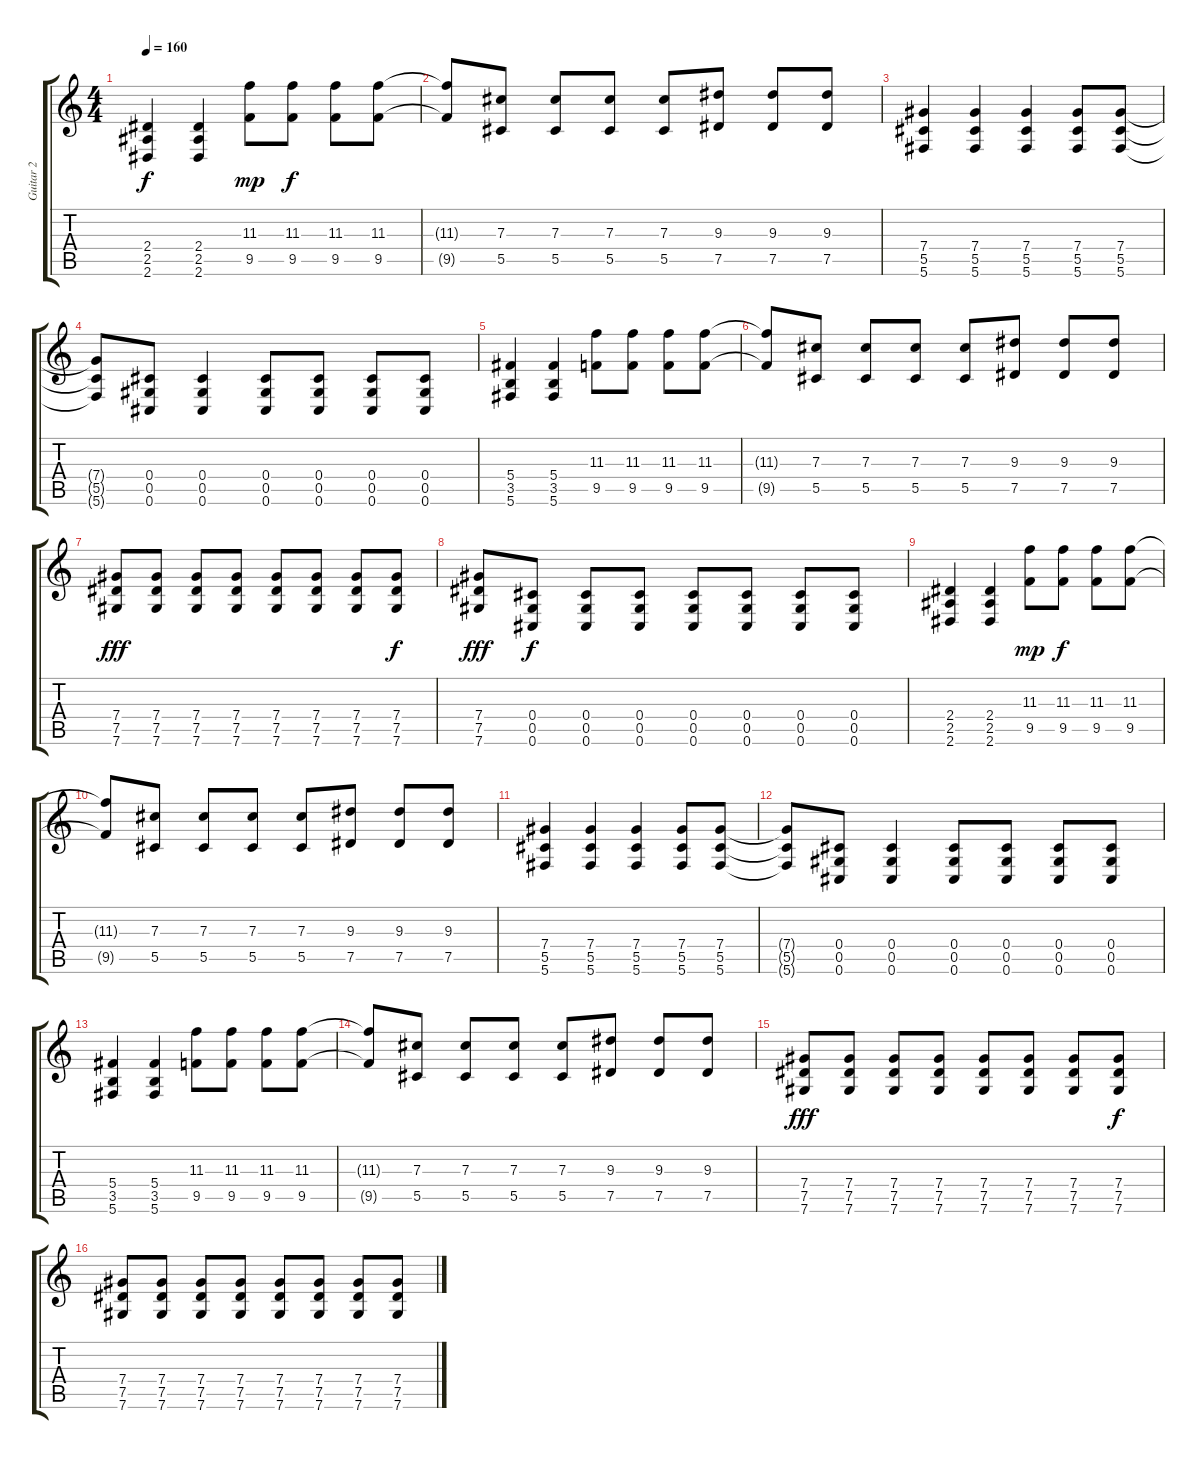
\track ("Guitar 2" "Guitar 2") {instrument distortionguitar}
\staff {score tabs}
\tuning (Eb4 Bb3 Gb3 Db3 Ab2 Db2) {hide}
\ts (4 4)
\tempo 160
\clef g2
\ks c
(2.4 2.5 2.6).4{dy f} (2.4 2.5 2.6).4 (11.3 9.5).8{dy mp} (11.3 9.5).8{dy f} (11.3 9.5).8 (11.3 9.5).8 |
(11.3{t} 9.5{t}).8 (7.3 5.5).8 (7.3 5.5).8 (7.3 5.5).8 (7.3 5.5).8 (9.3 7.5).8 (9.3 7.5).8 (9.3 7.5).8 |
(7.4 5.5 5.6).4 (7.4 5.5 5.6).4 (7.4 5.5 5.6).4 (7.4 5.5 5.6).8 (7.4 5.5 5.6).8 |
(7.4{t} 5.5{t} 5.6{t}).8 (0.4 0.5 0.6).8 (0.4 0.5 0.6).4 (0.4 0.5 0.6).8 (0.4 0.5 0.6).8 (0.4 0.5 0.6).8 (0.4 0.5 0.6).8 |
(5.4 3.5 5.6).4 (5.4 3.5 5.6).4 (11.3 9.5).8 (11.3 9.5).8 (11.3 9.5).8 (11.3 9.5).8 |
(11.3{t} 9.5{t}).8 (7.3 5.5).8 (7.3 5.5).8 (7.3 5.5).8 (7.3 5.5).8 (9.3 7.5).8 (9.3 7.5).8 (9.3 7.5).8 |
(7.4 7.5 7.6).8{dy fff} (7.4 7.5 7.6).8 (7.4 7.5 7.6).8 (7.4 7.5 7.6).8 (7.4 7.5 7.6).8 (7.4 7.5 7.6).8 (7.4 7.5 7.6).8 (7.4 7.5 7.6).8{dy f} |
(7.4 7.5 7.6).8{dy fff} (0.4 0.5 0.6).8{dy f} (0.4 0.5 0.6).8 (0.4 0.5 0.6).8 (0.4 0.5 0.6).8 (0.4 0.5 0.6).8 (0.4 0.5 0.6).8 (0.4 0.5 0.6).8 |
(2.4 2.5 2.6).4 (2.4 2.5 2.6).4 (11.3 9.5).8{dy mp} (11.3 9.5).8{dy f} (11.3 9.5).8 (11.3 9.5).8 |
(11.3{t} 9.5{t}).8 (7.3 5.5).8 (7.3 5.5).8 (7.3 5.5).8 (7.3 5.5).8 (9.3 7.5).8 (9.3 7.5).8 (9.3 7.5).8 |
(7.4 5.5 5.6).4 (7.4 5.5 5.6).4 (7.4 5.5 5.6).4 (7.4 5.5 5.6).8 (7.4 5.5 5.6).8 |
(7.4{t} 5.5{t} 5.6{t}).8 (0.4 0.5 0.6).8 (0.4 0.5 0.6).4 (0.4 0.5 0.6).8 (0.4 0.5 0.6).8 (0.4 0.5 0.6).8 (0.4 0.5 0.6).8 |
(5.4 3.5 5.6).4 (5.4 3.5 5.6).4 (11.3 9.5).8 (11.3 9.5).8 (11.3 9.5).8 (11.3 9.5).8 |
(11.3{t} 9.5{t}).8 (7.3 5.5).8 (7.3 5.5).8 (7.3 5.5).8 (7.3 5.5).8 (9.3 7.5).8 (9.3 7.5).8 (9.3 7.5).8 |
(7.4 7.5 7.6).8{dy fff} (7.4 7.5 7.6).8 (7.4 7.5 7.6).8 (7.4 7.5 7.6).8 (7.4 7.5 7.6).8 (7.4 7.5 7.6).8 (7.4 7.5 7.6).8 (7.4 7.5 7.6).8{dy f} |
(7.4 7.5 7.6).8 (7.4 7.5 7.6).8 (7.4 7.5 7.6).8 (7.4 7.5 7.6).8 (7.4 7.5 7.6).8 (7.4 7.5 7.6).8 (7.4 7.5 7.6).8 (7.4 7.5 7.6).8
